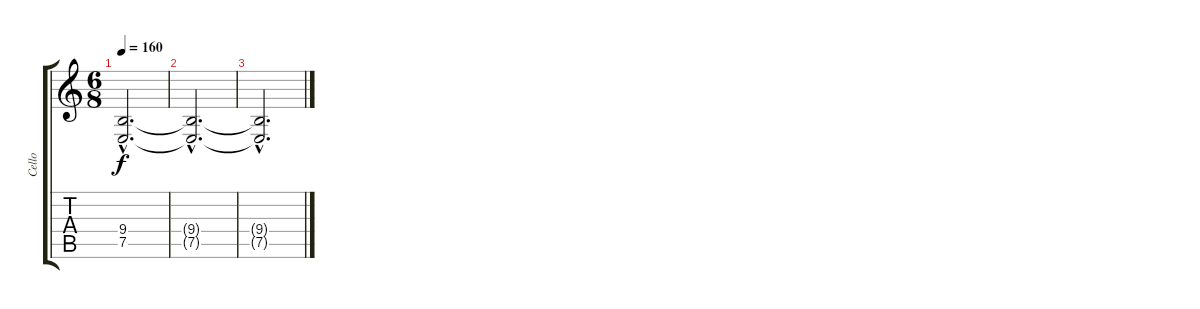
\track ("Cello" "Cello") {instrument cello}
\staff {score tabs}
\tuning (E4 B3 G3 D3 A2 E2) {hide}
\ts (6 8)
\tempo 160
\clef g2
\ks c
(9.4{hac t} 7.5{hac t}).2{d dy f} |
(9.4{hac t} 7.5{hac t}).2{d} |
(9.4{hac t} 7.5{hac t}).2{d}
